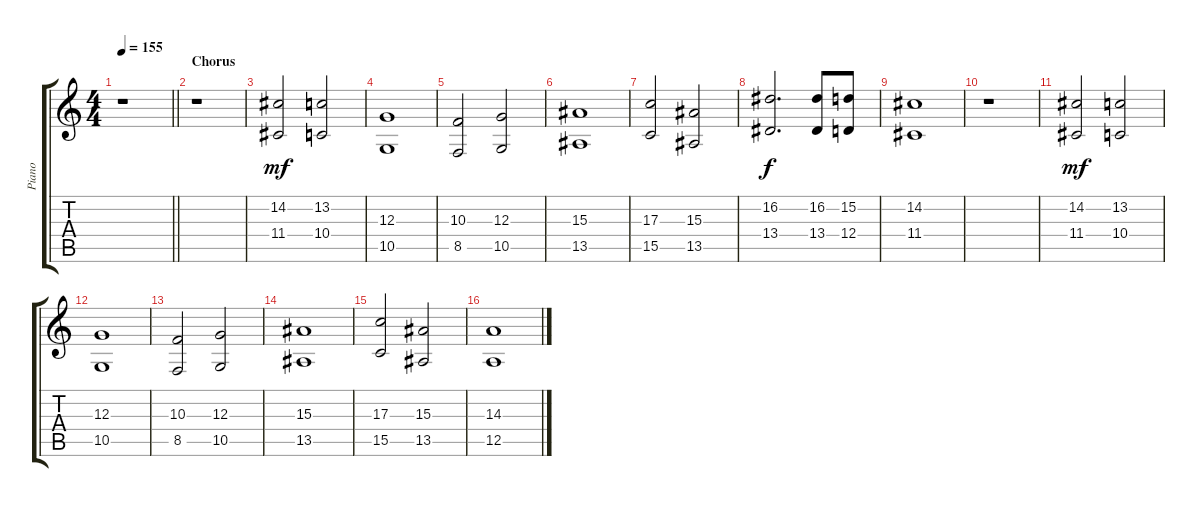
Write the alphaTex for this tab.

\track ("Piano" "Piano") {instrument electricgrandpiano}
\staff {score tabs}
\tuning (E4 B3 G3 D3 A2 E2) {hide}
\ts (4 4)
\tempo 155
\clef g2
\barLineRight lightlight
\ks c
r.1{dy mf} |
\section ("" "Chorus")
r.1 |
(14.2 11.4).2 (13.2 10.4).2 |
(12.3 10.5).1 |
(10.3 8.5).2 (12.3 10.5).2 |
(15.3 13.5).1 |
(17.3 15.5).2 (15.3 13.5).2 |
(16.2 13.4).2{d dy f} (16.2 13.4).8 (15.2 12.4).8 |
(14.2 11.4).1 |
r.1 |
(14.2 11.4).2{dy mf} (13.2 10.4).2 |
(12.3 10.5).1 |
(10.3 8.5).2 (12.3 10.5).2 |
(15.3 13.5).1 |
(17.3 15.5).2 (15.3 13.5).2 |
(14.3 12.5).1
